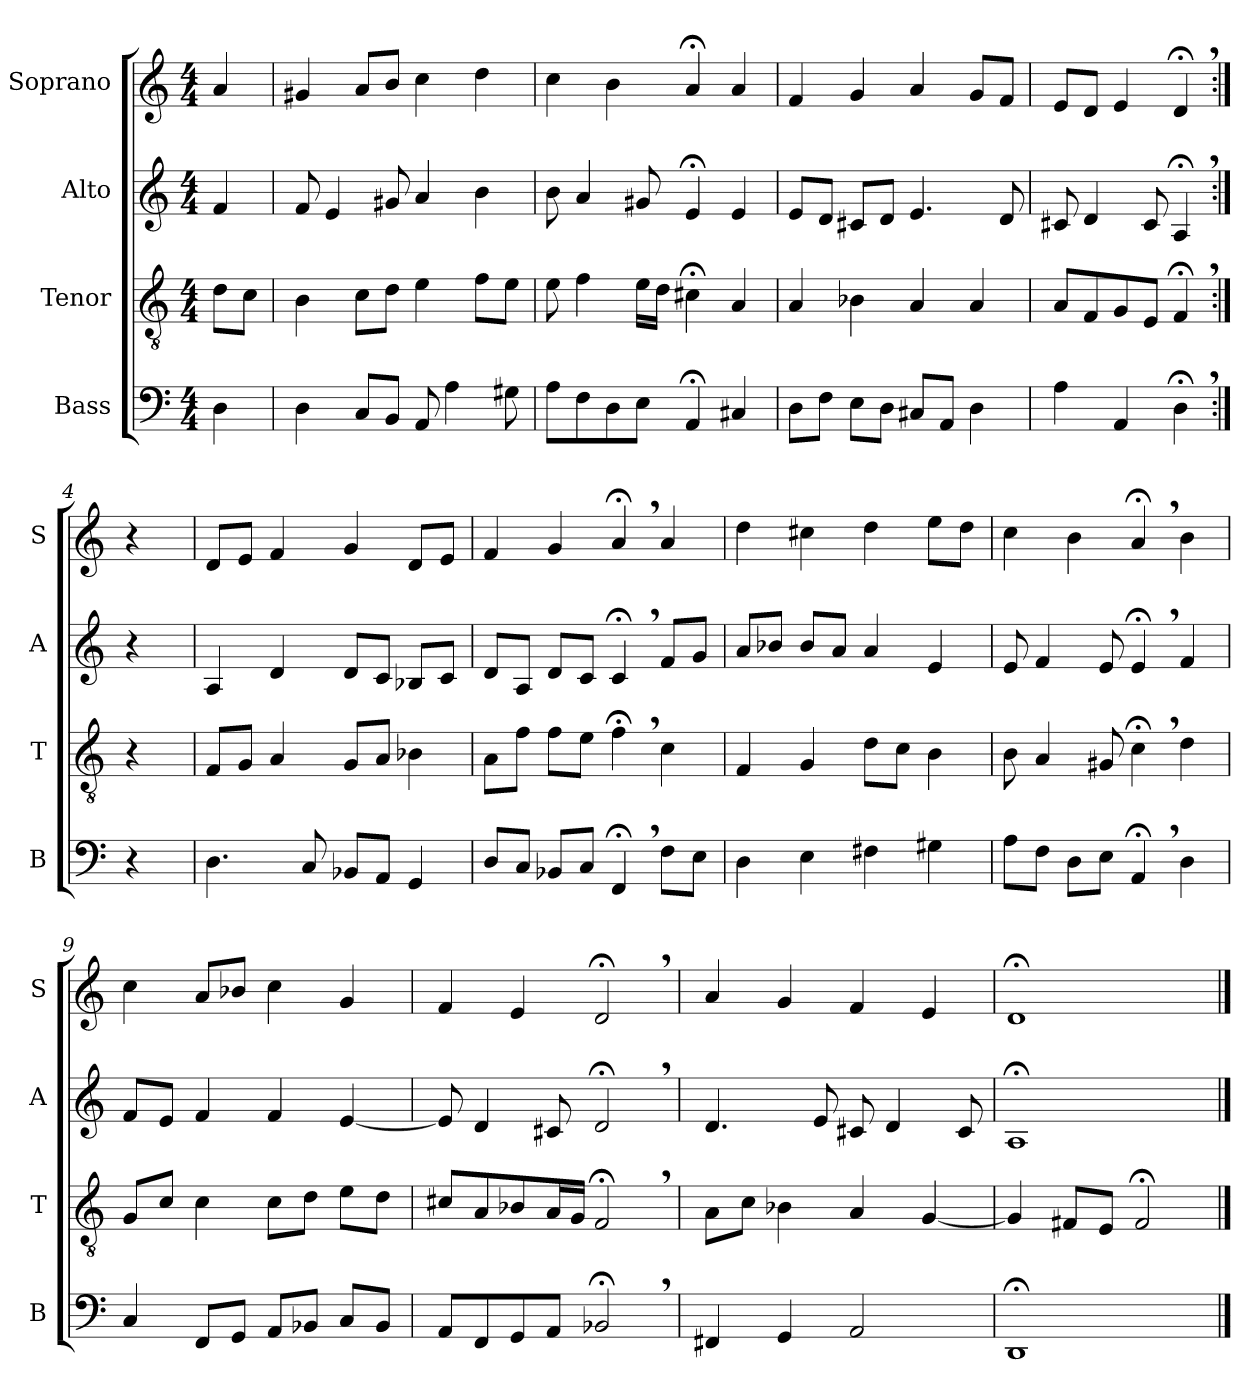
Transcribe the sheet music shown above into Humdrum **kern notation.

**kern	**kern	**kern	**kern
*part4	*part3	*part2	*part1
*staff4	*staff3	*staff2	*staff1
*I"Bass	*I"Tenor	*I"Alto	*I"Soprano
*I'B	*I'T	*I'A	*I'S
*clefF4	*clefGv2	*clefG2	*clefG2
*k[]	*k[]	*k[]	*k[]
*M4/4	*M4/4	*M4/4	*M4/4
=	=	=	=
4D\	8d\L	4f/	4a/
.	8c\J	.	.
=1	=1	=1	=1
4D\	4B\	8f/	4g#X/
.	.	4e/	.
8C/L	8c\L	.	8a/L
8BB/J	8d\J	8g#X/	8b/J
8AA/	4e\	4a/	4cc\
4A\	.	.	.
.	8f\L	4b\	4dd\
8G#X\	8e\J	.	.
=2	=2	=2	=2
8A\L	8e\	8b\	4cc\
8F\	4f\	4a/	.
8D\	.	.	4b\
8E\J	16e\LL	8g#X/	.
.	16d\JJ	.	.
4AA;</	4c#X;<\	4e;</	4a;</
4C#X/	4A/	4e/	4a/
=3	=3	=3	=3
8D\L	4A/	8e/L	4f/
8F\J	.	8d/J	.
8E\L	4B-X\	8c#X/L	4g/
8D\J	.	8d/J	.
8C#X/L	4A/	4.e/	4a:/
8AA/J	.	.	.
4D\	4A/	.	8g/L
.	.	8d/	8f/J
=4	=4	=4	=4
4A\	8A/L	8c#X/	8e/L
.	8F/	4d/	8d/J
4AA/	8G/	.	4e/
.	8E/J	8c#/	.
4D;<,\	4F;<,/	4A;<,/	4d;<,/
=4b:|!	=4b:|!	=4b:|!	=4b:|!
4r	4r	4r	4r
=5	=5	=5	=5
4.D\	8F/L	4A/	8d/L
.	8G/J	.	8e/J
.	4A/	4d/	4f/
8C/	.	.	.
8BB-X/L	8G/L	8d/L	4g/
8AA/J	8A/J	8c/J	.
4GG/	4B-X\	8B-X/L	8d/L
.	.	8c/J	8e/J
=6	=6	=6	=6
8D/L	8A\L	8d/L	4f/
8C/J	8f\J	8A/J	.
8BB-X/L	8f\L	8d/L	4g/
8C/J	8e\J	8c/J	.
4FF;<,/	4f;<,\	4c;<,/	4a;<,/
8F\L	4c\	8f/L	4a/
8E\J	.	8g/J	.
=7	=7	=7	=7
4D\	4F/	8a/L	4dd\
.	.	8b-X/J	.
4E\	4G/	8b-/L	4cc#X\
.	.	8a/J	.
4F#X\	8d\L	4a/	4dd\
.	8c\J	.	.
4G#X\	4B\	4e/	8ee\L
.	.	.	8dd\J
=8	=8	=8	=8
8A\L	8B\	8e/	4cc\
8F\J	4A/	4f/	.
8D\L	.	.	4b\
8E\J	8G#X/	8e/	.
4AA;<,/	4c;<,\	4e;<,/	4a;<,/
4D\	4d\	4f/	4b\
=9	=9	=9	=9
4C/	8G/L	8f/L	4cc\
.	8c/J	8e/J	.
8FF/L	4c\	4f/	8a/L
8GG/J	.	.	8b-X/J
8AA/L	8c\L	4f/	4cc\
8BB-X/J	8d\J	.	.
8C/L	8e\L	[4e/	4g/
8BB-/J	8d\J	.	.
=10	=10	=10	=10
8AA/L	8c#X/L	8e/]	4f/
8FF/	8A/	4d/	.
8GG/	8B-X/	.	4e/
8AA/J	16A/L	8c#X/	.
.	16G/JJ	.	.
2BB-X;<,/	2F;<,/	2d;<,/	2d;<,/
=11	=11	=11	=11
4FF#X/	8A\L	4.d/	4a/
.	8c\J	.	.
4GG/	4B-X\	.	4g/
.	.	8e/	.
2AA/	4A/	8c#X/	4f/
.	.	4d/	.
.	[4G/	.	4e/
.	.	8c#/	.
=12	=12	=12	=12
1DD;</	4G/]	1A;</	1d;</
.	8F#X/L	.	.
.	8E/J	.	.
.	2F#;</	.	.
==	==	==	==
*-	*-	*-	*-
